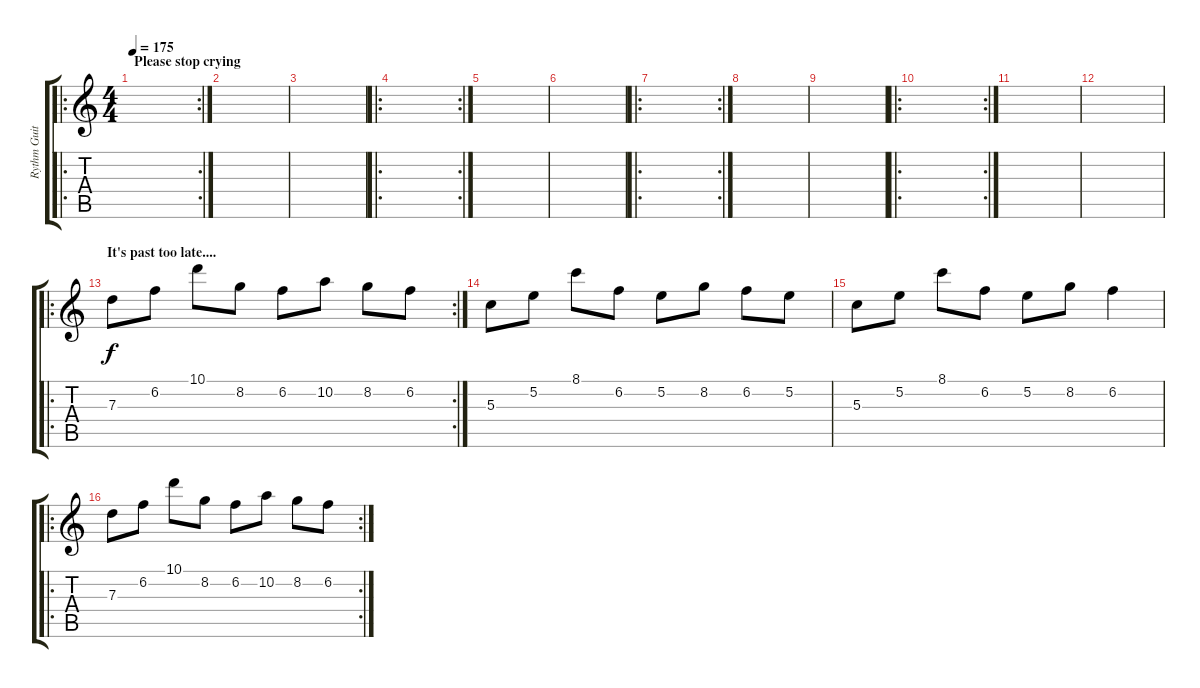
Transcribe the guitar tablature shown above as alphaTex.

\track ("Rythm Guitar 2" "Rythm Guit") {instrument overdrivenguitar}
\staff {score tabs}
\tuning (E4 B3 G3 D3 A2 E2) {hide}
\ro
\rc 2
\ts (4 4)
\section ("" "Please stop crying")
\tempo 175
\clef g2
\ks c
|
|
|
\ro
\rc 2
|
|
|
\ro
\rc 2
|
|
|
\ro
\rc 2
|
|
|
\ro
\rc 2
\section ("" "It's past too late....")
7.3.8 6.2.8 10.1.8 8.2.8 6.2.8 10.2.8 8.2.8 6.2.8 |
5.3.8 5.2.8 8.1.8 6.2.8 5.2.8 8.2.8 6.2.8 5.2.8 |
5.3.8 5.2.8 8.1.8 6.2.8 5.2.8 8.2.8 6.2.4 |
\ro
\rc 2
7.3.8 6.2.8 10.1.8 8.2.8 6.2.8 10.2.8 8.2.8 6.2.8
